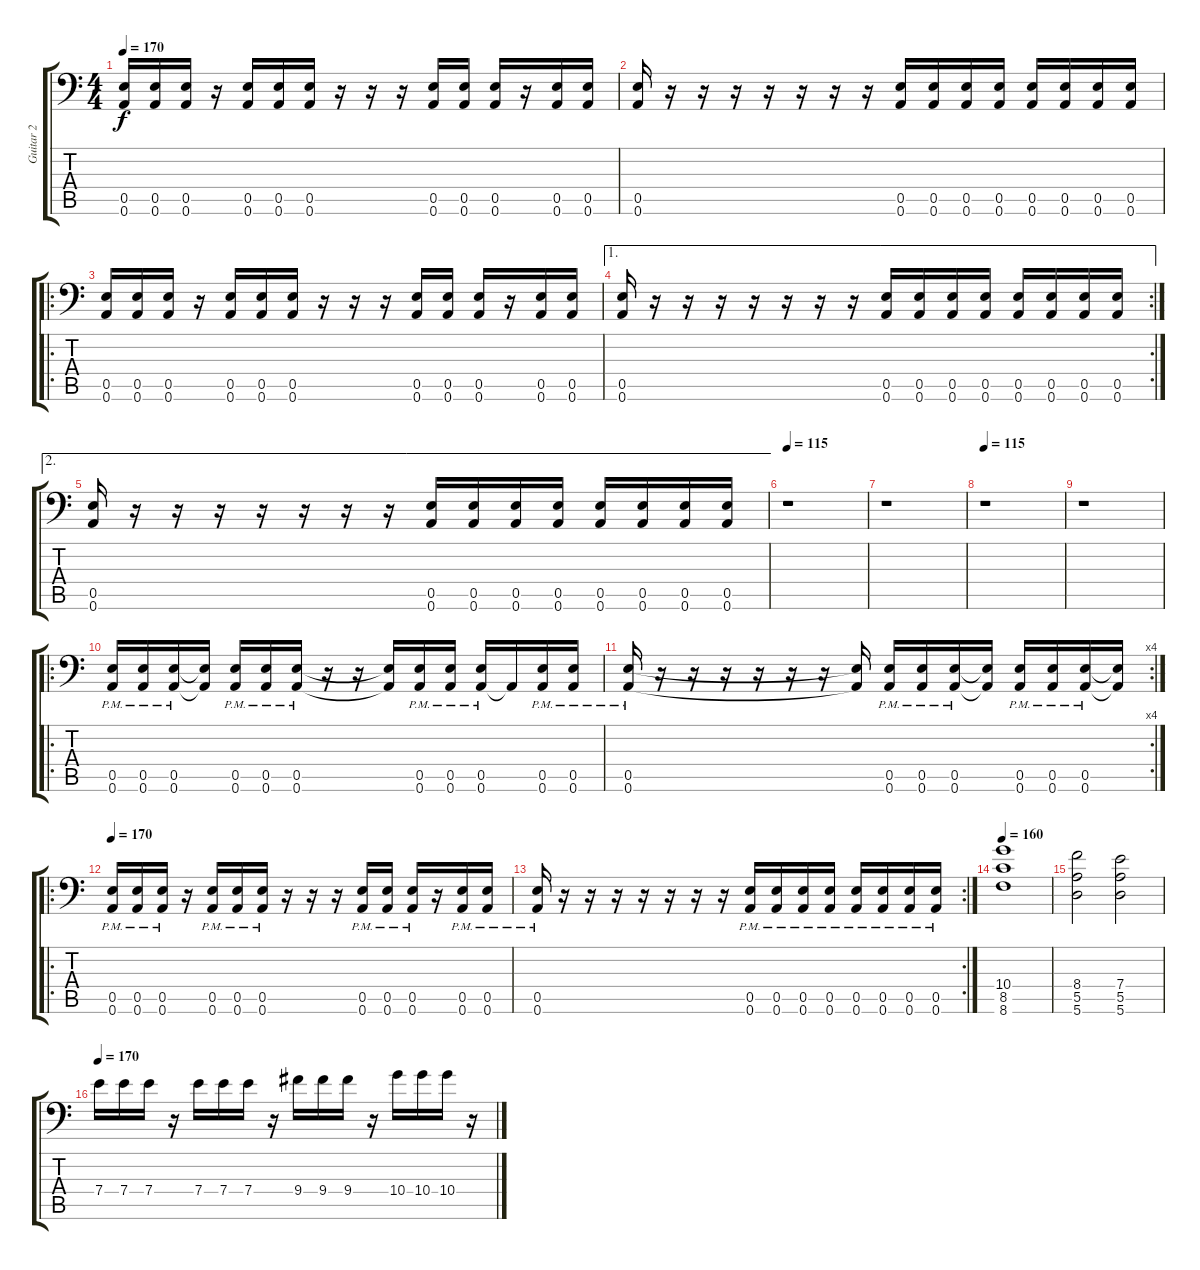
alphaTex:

\track ("Guitar 2" "Guitar 2") {instrument distortionguitar}
\staff {score tabs}
\tuning (B3 Gb3 D3 A2 E2 A1) {hide}
\ts (4 4)
\tempo 170
\clef f4
\ks c
(0.5 0.6).16{dy f} (0.5 0.6).16 (0.5 0.6).16 r.16 (0.5 0.6).16 (0.5 0.6).16 (0.5 0.6).16 r.16 r.16 r.16 (0.5 0.6).16 (0.5 0.6).16 (0.5 0.6).16 r.16 (0.5 0.6).16 (0.5 0.6).16 |
(0.5 0.6).16 r.16 r.16 r.16 r.16 r.16 r.16 r.16 (0.5 0.6).16 (0.5 0.6).16 (0.5 0.6).16 (0.5 0.6).16 (0.5 0.6).16 (0.5 0.6).16 (0.5 0.6).16 (0.5 0.6).16 |
\ro
(0.5 0.6).16 (0.5 0.6).16 (0.5 0.6).16 r.16 (0.5 0.6).16 (0.5 0.6).16 (0.5 0.6).16 r.16 r.16 r.16 (0.5 0.6).16 (0.5 0.6).16 (0.5 0.6).16 r.16 (0.5 0.6).16 (0.5 0.6).16 |
\ae 1
\rc 2
(0.5 0.6).16 r.16 r.16 r.16 r.16 r.16 r.16 r.16 (0.5 0.6).16 (0.5 0.6).16 (0.5 0.6).16 (0.5 0.6).16 (0.5 0.6).16 (0.5 0.6).16 (0.5 0.6).16 (0.5 0.6).16 |
\ae 2
(0.5 0.6).16 r.16 r.16 r.16 r.16 r.16 r.16 r.16 (0.5 0.6).16 (0.5 0.6).16 (0.5 0.6).16 (0.5 0.6).16 (0.5 0.6).16 (0.5 0.6).16 (0.5 0.6).16 (0.5 0.6).16 |
\tempo 115
r.1 |
r.1 |
\tempo 115
r.1 |
r.1 |
\ro
(0.5 0.6{pm}).16 (0.5 0.6{pm}).16 (0.5 0.6{pm}).16 (0.5{t} 0.6{t}).16 (0.5 0.6{pm}).16 (0.5 0.6{pm}).16 (0.5 0.6{pm}).16 r.16 r.16 (0.5{t} 0.6{t}).16 (0.5 0.6{pm}).16 (0.5 0.6{pm}).16 (0.5 0.6{pm}).16 0.6{t}.16 (0.5 0.6{pm}).16 (0.5 0.6{pm}).16 |
\rc 4
(0.5 0.6{pm}).16 r.16 r.16 r.16 r.16 r.16 r.16 (0.5{t} 0.6{t}).16 (0.5 0.6{pm}).16 (0.5 0.6{pm}).16 (0.5 0.6{pm}).16 (0.5{t} 0.6{t}).16 (0.5 0.6{pm}).16 (0.5 0.6{pm}).16 (0.5 0.6{pm}).16 (0.5{t} 0.6{t}).16 |
\ro
\tempo 170
(0.5 0.6{pm}).16 (0.5 0.6{pm}).16 (0.5 0.6{pm}).16 r.16 (0.5 0.6{pm}).16 (0.5 0.6{pm}).16 (0.5 0.6{pm}).16 r.16 r.16 r.16 (0.5 0.6{pm}).16 (0.5 0.6{pm}).16 (0.5 0.6{pm}).16 r.16 (0.5 0.6{pm}).16 (0.5 0.6{pm}).16 |
\rc 2
(0.5 0.6{pm}).16 r.16 r.16 r.16 r.16 r.16 r.16 r.16 (0.5 0.6{pm}).16 (0.5 0.6{pm}).16 (0.5 0.6{pm}).16 (0.5 0.6{pm}).16 (0.5 0.6{pm}).16 (0.5 0.6{pm}).16 (0.5 0.6{pm}).16 (0.5 0.6{pm}).16 |
\tempo 160
(10.4 8.5 8.6).1 |
(8.4 5.5 5.6).2 (7.4 5.5 5.6).2 |
\tempo 165
\tempo 170
7.4.16 7.4.16 7.4.16 r.16 7.4.16 7.4.16 7.4.16 r.16 9.4.16 9.4.16 9.4.16 r.16 10.4.16 10.4.16 10.4.16 r.16
